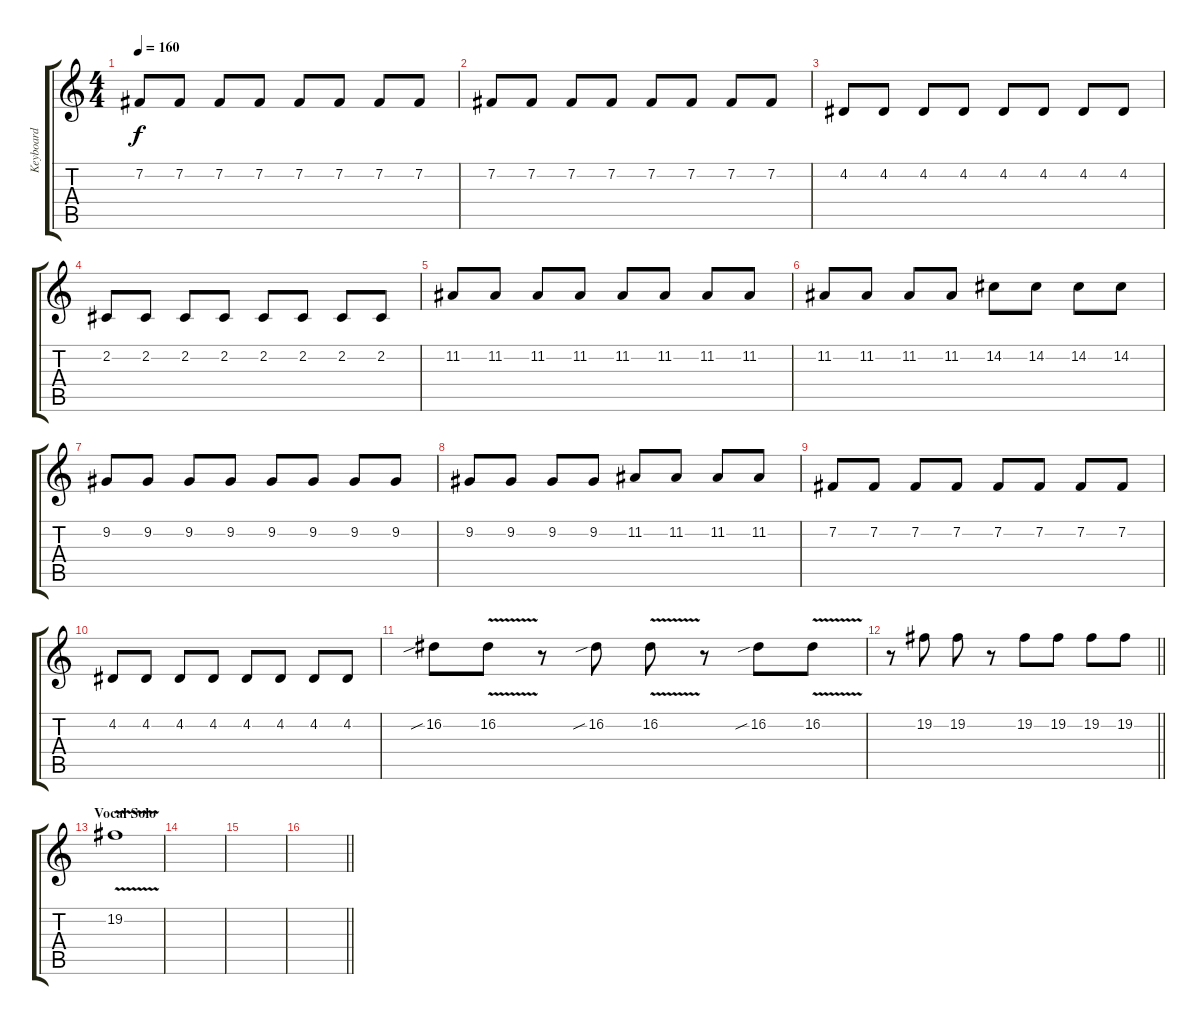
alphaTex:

\track ("Keyboard" "Keyboard") {instrument lead2sawtooth}
\staff {score tabs}
\tuning (E4 B3 G3 D3 A2 E2) {hide}
\ts (4 4)
\tempo 160
\clef g2
\ks c
7.2.8{dy f} 7.2.8 7.2.8 7.2.8 7.2.8 7.2.8 7.2.8 7.2.8 |
7.2.8 7.2.8 7.2.8 7.2.8 7.2.8 7.2.8 7.2.8 7.2.8 |
4.2.8 4.2.8 4.2.8 4.2.8 4.2.8 4.2.8 4.2.8 4.2.8 |
2.2.8 2.2.8 2.2.8 2.2.8 2.2.8 2.2.8 2.2.8 2.2.8 |
11.2.8 11.2.8 11.2.8 11.2.8 11.2.8 11.2.8 11.2.8 11.2.8 |
11.2.8 11.2.8 11.2.8 11.2.8 14.2.8 14.2.8 14.2.8 14.2.8 |
9.2.8 9.2.8 9.2.8 9.2.8 9.2.8 9.2.8 9.2.8 9.2.8 |
9.2.8 9.2.8 9.2.8 9.2.8 11.2.8 11.2.8 11.2.8 11.2.8 |
7.2.8 7.2.8 7.2.8 7.2.8 7.2.8 7.2.8 7.2.8 7.2.8 |
4.2.8 4.2.8 4.2.8 4.2.8 4.2.8 4.2.8 4.2.8 4.2.8 |
16.2{sib}.8 16.2{v}.8 r.8 16.2{sib}.8 16.2{v}.8 r.8 16.2{sib}.8 16.2{v}.8 |
\barLineRight lightlight
r.8 19.2.8 19.2.8 r.8 19.2.8 19.2.8 19.2.8 19.2.8 |
\section ("" "Vocal Solo")
19.2{v}.1 |
|
|
\barLineRight lightlight
